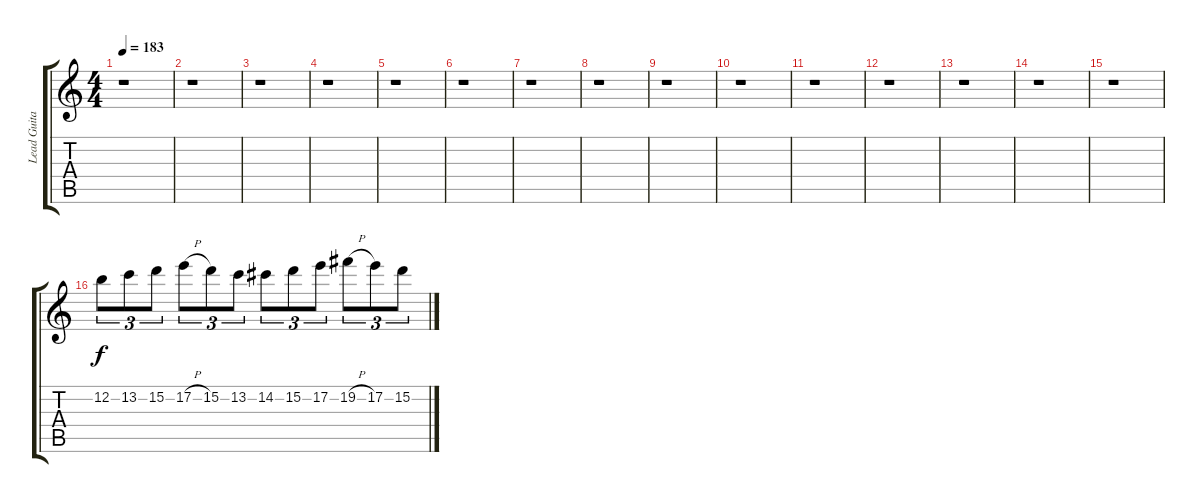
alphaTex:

\track ("Lead Guitar" "Lead Guita") {instrument distortionguitar}
\staff {score tabs}
\tuning (E4 B3 G3 D3 A2 E2) {hide}
\ts (4 4)
\tempo 183
\clef g2
\ks c
r.1{dy f} |
r.1 |
r.1 |
r.1 |
r.1 |
r.1 |
r.1 |
r.1 |
r.1 |
r.1 |
r.1 |
r.1 |
r.1 |
r.1 |
r.1 |
12.2.8{tu (3 2)} 13.2.8{tu (3 2)} 15.2.8{tu (3 2)} 17.2{h}.8{tu (3 2)} 15.2.8{tu (3 2)} 13.2.8{tu (3 2)} 14.2.8{tu (3 2)} 15.2.8{tu (3 2)} 17.2.8{tu (3 2)} 19.2{h}.8{tu (3 2)} 17.2.8{tu (3 2)} 15.2.8{tu (3 2)}
